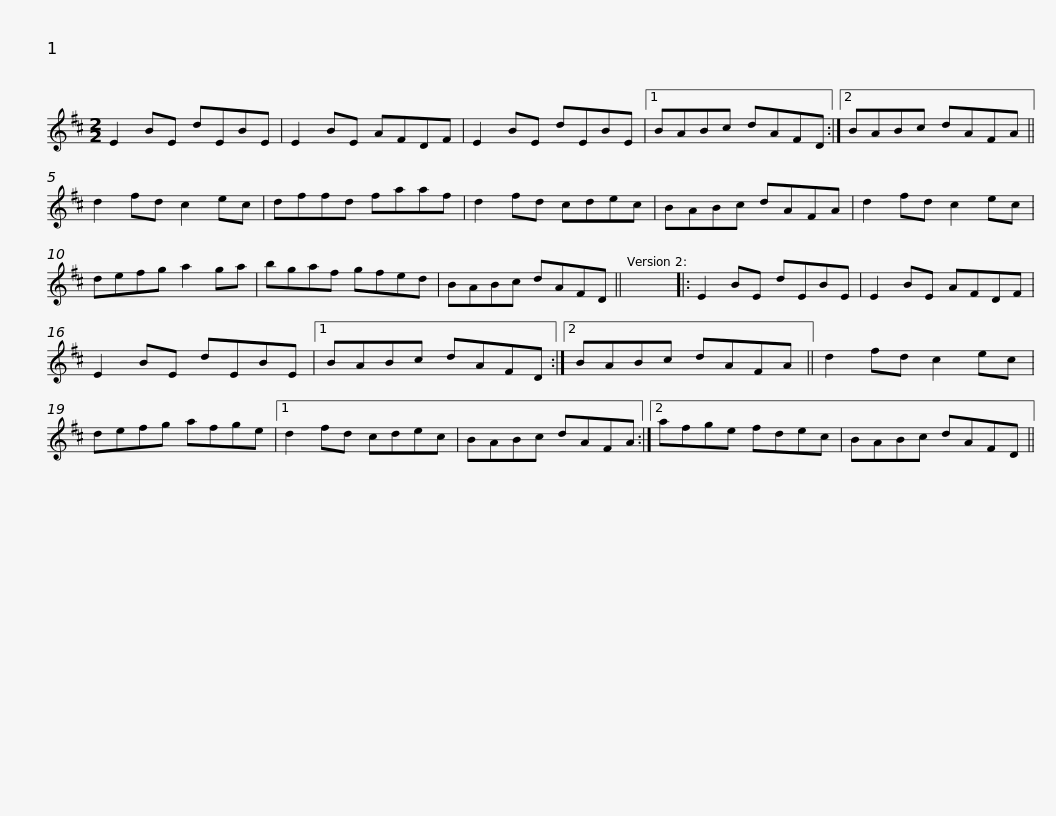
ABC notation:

X:1
L:1/8
M:2/2
I:linebreak $
K:D
V:1 treble
V:1
 E2 BE dEBE | E2 BE AFDF | E2 BE dEBE |1 BABc dAFD :|2 BABc dAFA || %5
 d2 fd c2 ec |$ dffd faaf | d2 fd cdec | BABc dAFA | d2 fd c2 ec | %10
 defg a2 ga | bgaf gfed |$ BABc dAFD || x8 |: E2 BE dEBE | %15
 E2 BE AFDF | E2 BE dEBE |1 BABc dAFD :|2$ BABc dAFA || d2 fd c2 ec | %20
 defg afge |1 d2 fd cdec | BABc dAFA :|2$ afge fdec | BABc dAFD || %25
